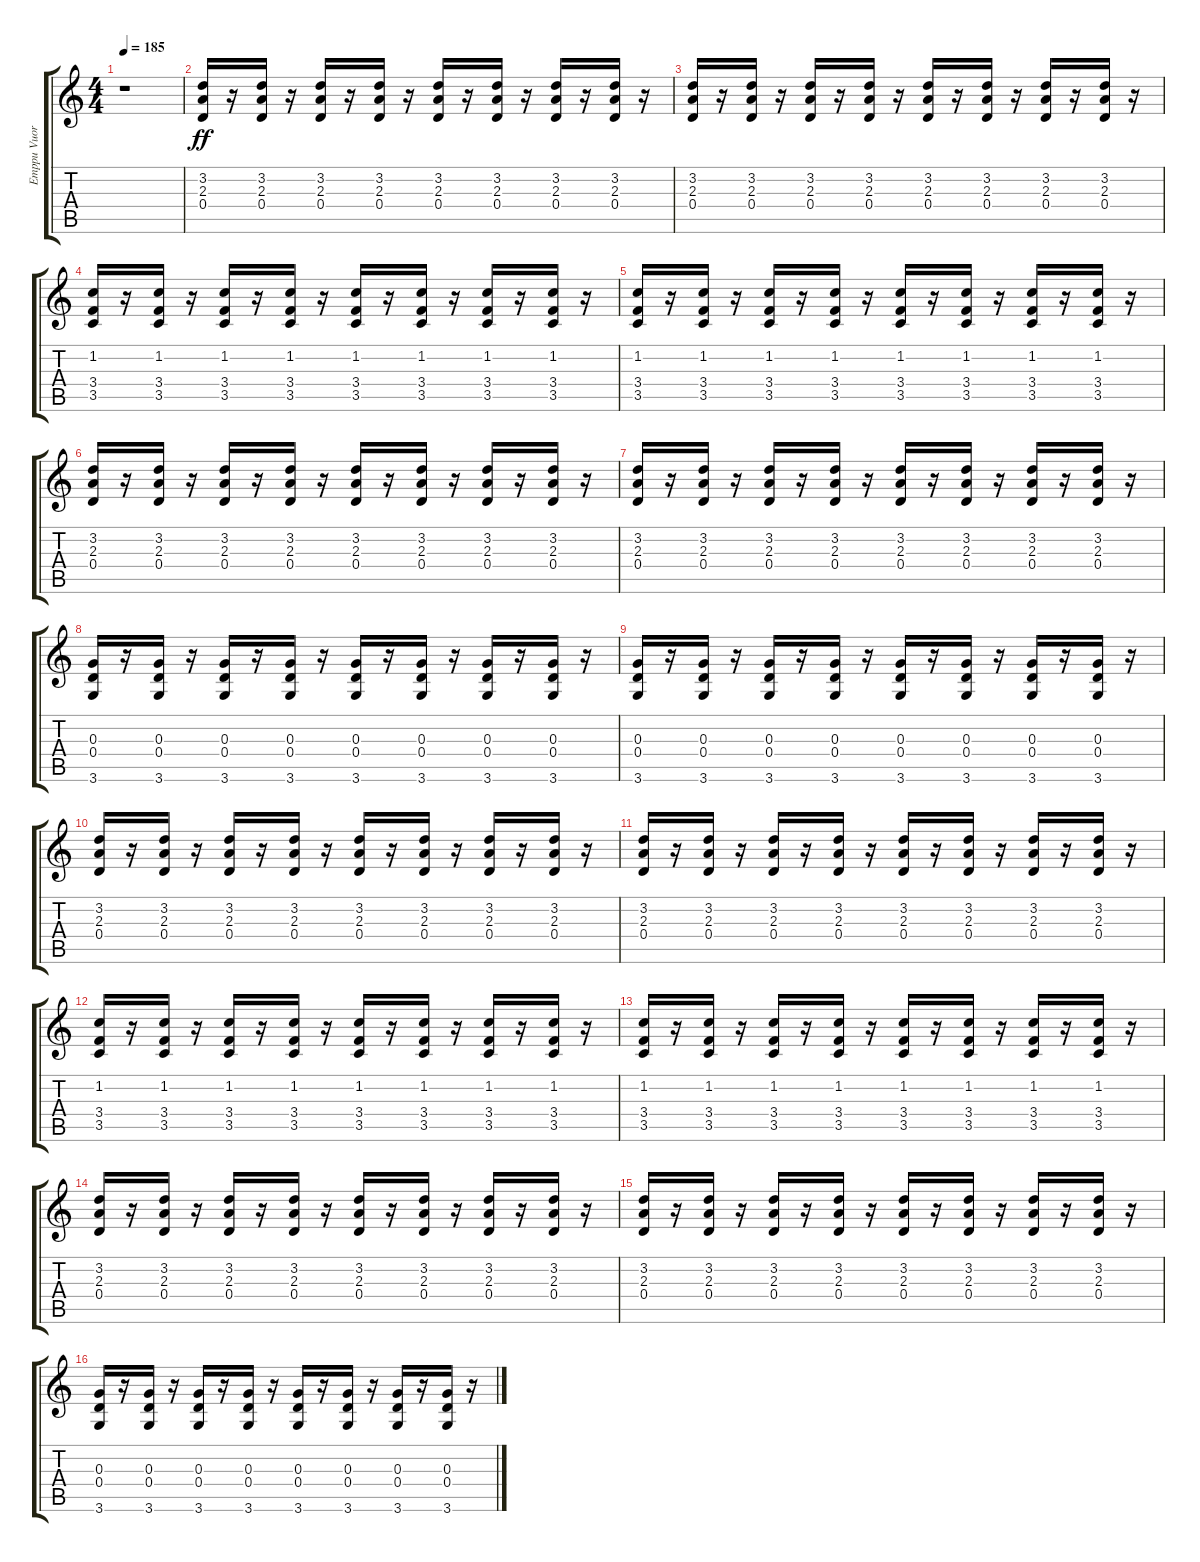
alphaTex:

\track ("Emppu Vuorinen" "Emppu Vuor") {instrument distortionguitar}
\staff {score tabs}
\tuning (E4 B3 G3 D3 A2 E2) {hide}
\ts (4 4)
\tempo 185
\clef g2
\ks c
r.1{dy ff} |
(3.2 2.3 0.4).16 r.16 (3.2 2.3 0.4).16 r.16 (3.2 2.3 0.4).16 r.16 (3.2 2.3 0.4).16 r.16 (3.2 2.3 0.4).16 r.16 (3.2 2.3 0.4).16 r.16 (3.2 2.3 0.4).16 r.16 (3.2 2.3 0.4).16 r.16 |
(3.2 2.3 0.4).16 r.16 (3.2 2.3 0.4).16 r.16 (3.2 2.3 0.4).16 r.16 (3.2 2.3 0.4).16 r.16 (3.2 2.3 0.4).16 r.16 (3.2 2.3 0.4).16 r.16 (3.2 2.3 0.4).16 r.16 (3.2 2.3 0.4).16 r.16 |
(1.2 3.4 3.5).16 r.16 (1.2 3.4 3.5).16 r.16 (1.2 3.4 3.5).16 r.16 (1.2 3.4 3.5).16 r.16 (1.2 3.4 3.5).16 r.16 (1.2 3.4 3.5).16 r.16 (1.2 3.4 3.5).16 r.16 (1.2 3.4 3.5).16 r.16 |
(1.2 3.4 3.5).16 r.16 (1.2 3.4 3.5).16 r.16 (1.2 3.4 3.5).16 r.16 (1.2 3.4 3.5).16 r.16 (1.2 3.4 3.5).16 r.16 (1.2 3.4 3.5).16 r.16 (1.2 3.4 3.5).16 r.16 (1.2 3.4 3.5).16 r.16 |
(3.2 2.3 0.4).16 r.16 (3.2 2.3 0.4).16 r.16 (3.2 2.3 0.4).16 r.16 (3.2 2.3 0.4).16 r.16 (3.2 2.3 0.4).16 r.16 (3.2 2.3 0.4).16 r.16 (3.2 2.3 0.4).16 r.16 (3.2 2.3 0.4).16 r.16 |
(3.2 2.3 0.4).16 r.16 (3.2 2.3 0.4).16 r.16 (3.2 2.3 0.4).16 r.16 (3.2 2.3 0.4).16 r.16 (3.2 2.3 0.4).16 r.16 (3.2 2.3 0.4).16 r.16 (3.2 2.3 0.4).16 r.16 (3.2 2.3 0.4).16 r.16 |
(0.3 0.4 3.6).16 r.16 (0.3 0.4 3.6).16 r.16 (0.3 0.4 3.6).16 r.16 (0.3 0.4 3.6).16 r.16 (0.3 0.4 3.6).16 r.16 (0.3 0.4 3.6).16 r.16 (0.3 0.4 3.6).16 r.16 (0.3 0.4 3.6).16 r.16 |
(0.3 0.4 3.6).16 r.16 (0.3 0.4 3.6).16 r.16 (0.3 0.4 3.6).16 r.16 (0.3 0.4 3.6).16 r.16 (0.3 0.4 3.6).16 r.16 (0.3 0.4 3.6).16 r.16 (0.3 0.4 3.6).16 r.16 (0.3 0.4 3.6).16 r.16 |
(3.2 2.3 0.4).16 r.16 (3.2 2.3 0.4).16 r.16 (3.2 2.3 0.4).16 r.16 (3.2 2.3 0.4).16 r.16 (3.2 2.3 0.4).16 r.16 (3.2 2.3 0.4).16 r.16 (3.2 2.3 0.4).16 r.16 (3.2 2.3 0.4).16 r.16 |
(3.2 2.3 0.4).16 r.16 (3.2 2.3 0.4).16 r.16 (3.2 2.3 0.4).16 r.16 (3.2 2.3 0.4).16 r.16 (3.2 2.3 0.4).16 r.16 (3.2 2.3 0.4).16 r.16 (3.2 2.3 0.4).16 r.16 (3.2 2.3 0.4).16 r.16 |
(1.2 3.4 3.5).16 r.16 (1.2 3.4 3.5).16 r.16 (1.2 3.4 3.5).16 r.16 (1.2 3.4 3.5).16 r.16 (1.2 3.4 3.5).16 r.16 (1.2 3.4 3.5).16 r.16 (1.2 3.4 3.5).16 r.16 (1.2 3.4 3.5).16 r.16 |
(1.2 3.4 3.5).16 r.16 (1.2 3.4 3.5).16 r.16 (1.2 3.4 3.5).16 r.16 (1.2 3.4 3.5).16 r.16 (1.2 3.4 3.5).16 r.16 (1.2 3.4 3.5).16 r.16 (1.2 3.4 3.5).16 r.16 (1.2 3.4 3.5).16 r.16 |
(3.2 2.3 0.4).16 r.16 (3.2 2.3 0.4).16 r.16 (3.2 2.3 0.4).16 r.16 (3.2 2.3 0.4).16 r.16 (3.2 2.3 0.4).16 r.16 (3.2 2.3 0.4).16 r.16 (3.2 2.3 0.4).16 r.16 (3.2 2.3 0.4).16 r.16 |
(3.2 2.3 0.4).16 r.16 (3.2 2.3 0.4).16 r.16 (3.2 2.3 0.4).16 r.16 (3.2 2.3 0.4).16 r.16 (3.2 2.3 0.4).16 r.16 (3.2 2.3 0.4).16 r.16 (3.2 2.3 0.4).16 r.16 (3.2 2.3 0.4).16 r.16 |
(0.3 0.4 3.6).16 r.16 (0.3 0.4 3.6).16 r.16 (0.3 0.4 3.6).16 r.16 (0.3 0.4 3.6).16 r.16 (0.3 0.4 3.6).16 r.16 (0.3 0.4 3.6).16 r.16 (0.3 0.4 3.6).16 r.16 (0.3 0.4 3.6).16 r.16
